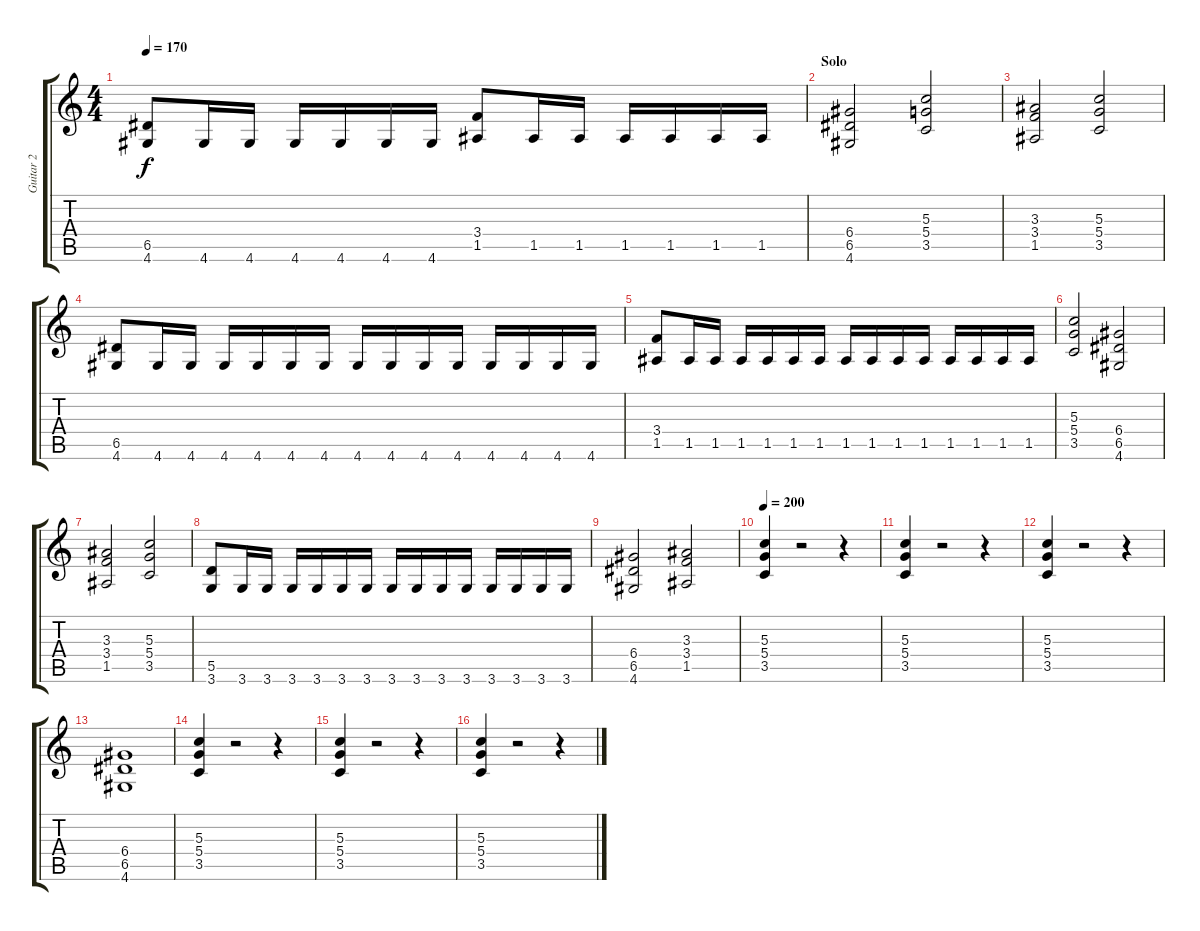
\track ("Guitar 2" "Guitar 2") {instrument distortionguitar}
\staff {score tabs}
\tuning (E4 B3 G3 D3 A2 E2) {hide}
\ts (4 4)
\tempo 170
\clef g2
\ks c
(6.5 4.6).8{dy f} 4.6.16 4.6.16 4.6.16 4.6.16 4.6.16 4.6.16 (3.4 1.5).8 1.5.16 1.5.16 1.5.16 1.5.16 1.5.16 1.5.16 |
\section ("" "Solo")
(6.4 6.5 4.6).2 (5.3 5.4 3.5).2 |
(3.3 3.4 1.5).2 (5.3 5.4 3.5).2 |
(6.5 4.6).8 4.6.16 4.6.16 4.6.16 4.6.16 4.6.16 4.6.16 4.6.16 4.6.16 4.6.16 4.6.16 4.6.16 4.6.16 4.6.16 4.6.16 |
(3.4 1.5).8 1.5.16 1.5.16 1.5.16 1.5.16 1.5.16 1.5.16 1.5.16 1.5.16 1.5.16 1.5.16 1.5.16 1.5.16 1.5.16 1.5.16 |
(5.3 5.4 3.5).2 (6.4 6.5 4.6).2 |
(3.3 3.4 1.5).2 (5.3 5.4 3.5).2 |
(5.5 3.6).8 3.6.16 3.6.16 3.6.16 3.6.16 3.6.16 3.6.16 3.6.16 3.6.16 3.6.16 3.6.16 3.6.16 3.6.16 3.6.16 3.6.16 |
(6.4 6.5 4.6).2 (3.3 3.4 1.5).2 |
\section ("" "")
\tempo 200
(5.3 5.4 3.5).4 r.2 r.4 |
(5.3 5.4 3.5).4 r.2 r.4 |
(5.3 5.4 3.5).4 r.2 r.4 |
(6.4 6.5 4.6).1 |
(5.3 5.4 3.5).4 r.2 r.4 |
(5.3 5.4 3.5).4 r.2 r.4 |
(5.3 5.4 3.5).4 r.2 r.4
